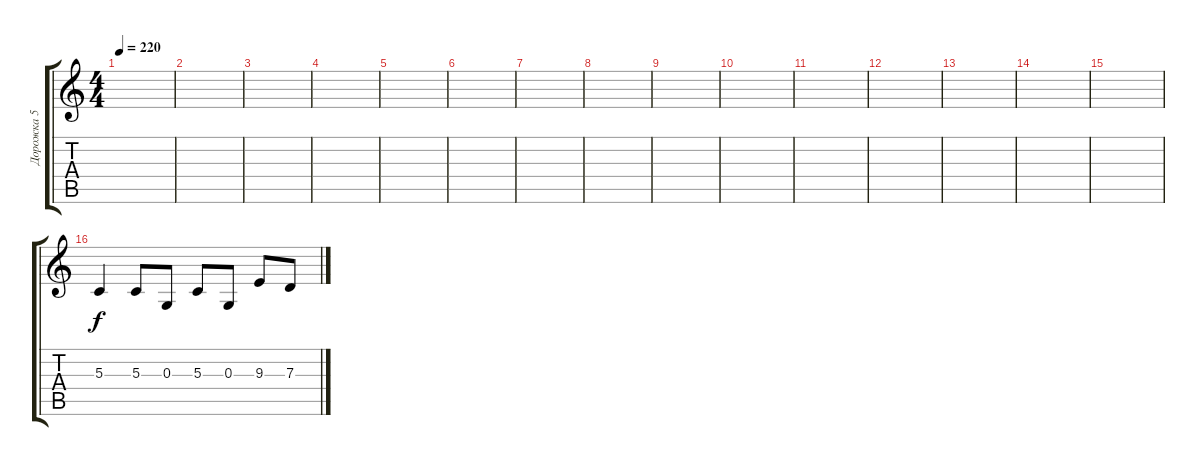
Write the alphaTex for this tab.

\track ("Дорожка 5" "Дорожка 5") {instrument trombone}
\staff {score tabs}
\tuning (E4 B3 G3 D3 A2 E2) {hide}
\ts (4 4)
\tempo 220
\clef g2
\ks c
|
|
|
|
|
|
|
|
|
|
|
|
|
|
|
5.3.4 5.3.8 0.3.8 5.3.8 0.3.8 9.3.8 7.3.8
